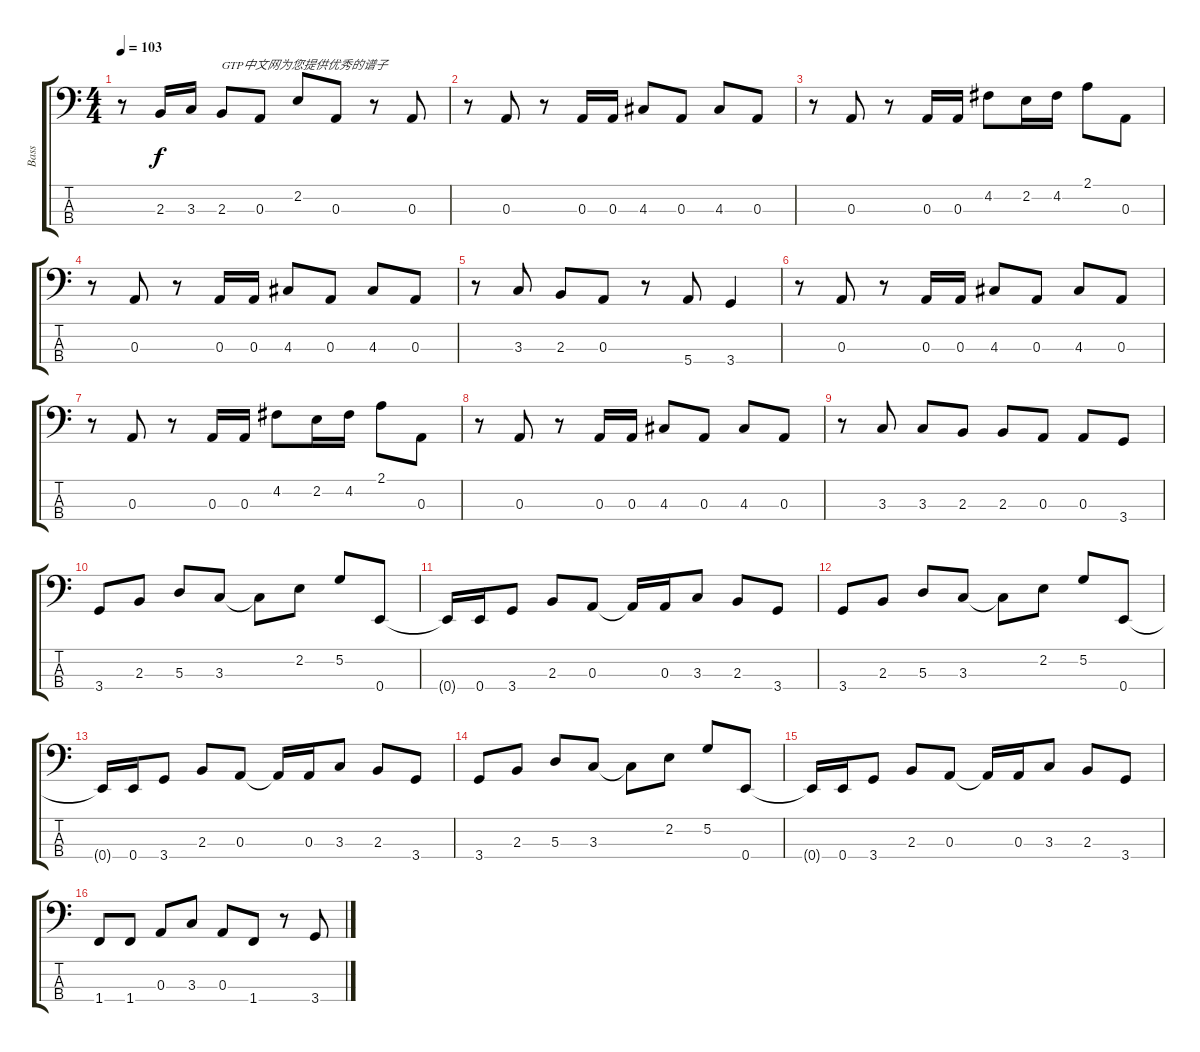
\track ("Bass" "Bass") {instrument electricbassfinger}
\staff {score tabs}
\tuning (G2 D2 A1 E1) {hide}
\ts (4 4)
\tempo 103
\clef f4
\ks c
r.8{dy f} 2.3.16 3.3.16 2.3.8{txt "GTP中文网为您提供优秀的谱子"} 0.3.8 2.2.8 0.3.8 r.8 0.3.8 |
r.8 0.3.8 r.8 0.3.16 0.3.16 4.3.8 0.3.8 4.3.8 0.3.8 |
r.8 0.3.8 r.8 0.3.16 0.3.16 4.2.8 2.2.16 4.2.16 2.1.8 0.3.8 |
r.8 0.3.8 r.8 0.3.16 0.3.16 4.3.8 0.3.8 4.3.8 0.3.8 |
r.8 3.3.8 2.3.8 0.3.8 r.8 5.4.8 3.4.4 |
r.8 0.3.8 r.8 0.3.16 0.3.16 4.3.8 0.3.8 4.3.8 0.3.8 |
r.8 0.3.8 r.8 0.3.16 0.3.16 4.2.8 2.2.16 4.2.16 2.1.8 0.3.8 |
r.8 0.3.8 r.8 0.3.16 0.3.16 4.3.8 0.3.8 4.3.8 0.3.8 |
r.8 3.3.8 3.3.8 2.3.8 2.3.8 0.3.8 0.3.8 3.4.8 |
3.4.8 2.3.8 5.3.8 3.3.8 3.3{t}.8 2.2.8 5.2.8 0.4.8 |
0.4{t}.16 0.4.16 3.4.8 2.3.8 0.3.8 0.3{t}.16 0.3.16 3.3.8 2.3.8 3.4.8 |
3.4.8 2.3.8 5.3.8 3.3.8 3.3{t}.8 2.2.8 5.2.8 0.4.8 |
0.4{t}.16 0.4.16 3.4.8 2.3.8 0.3.8 0.3{t}.16 0.3.16 3.3.8 2.3.8 3.4.8 |
3.4.8 2.3.8 5.3.8 3.3.8 3.3{t}.8 2.2.8 5.2.8 0.4.8 |
0.4{t}.16 0.4.16 3.4.8 2.3.8 0.3.8 0.3{t}.16 0.3.16 3.3.8 2.3.8 3.4.8 |
1.4.8 1.4.8 0.3.8 3.3.8 0.3.8 1.4.8 r.8 3.4.8
